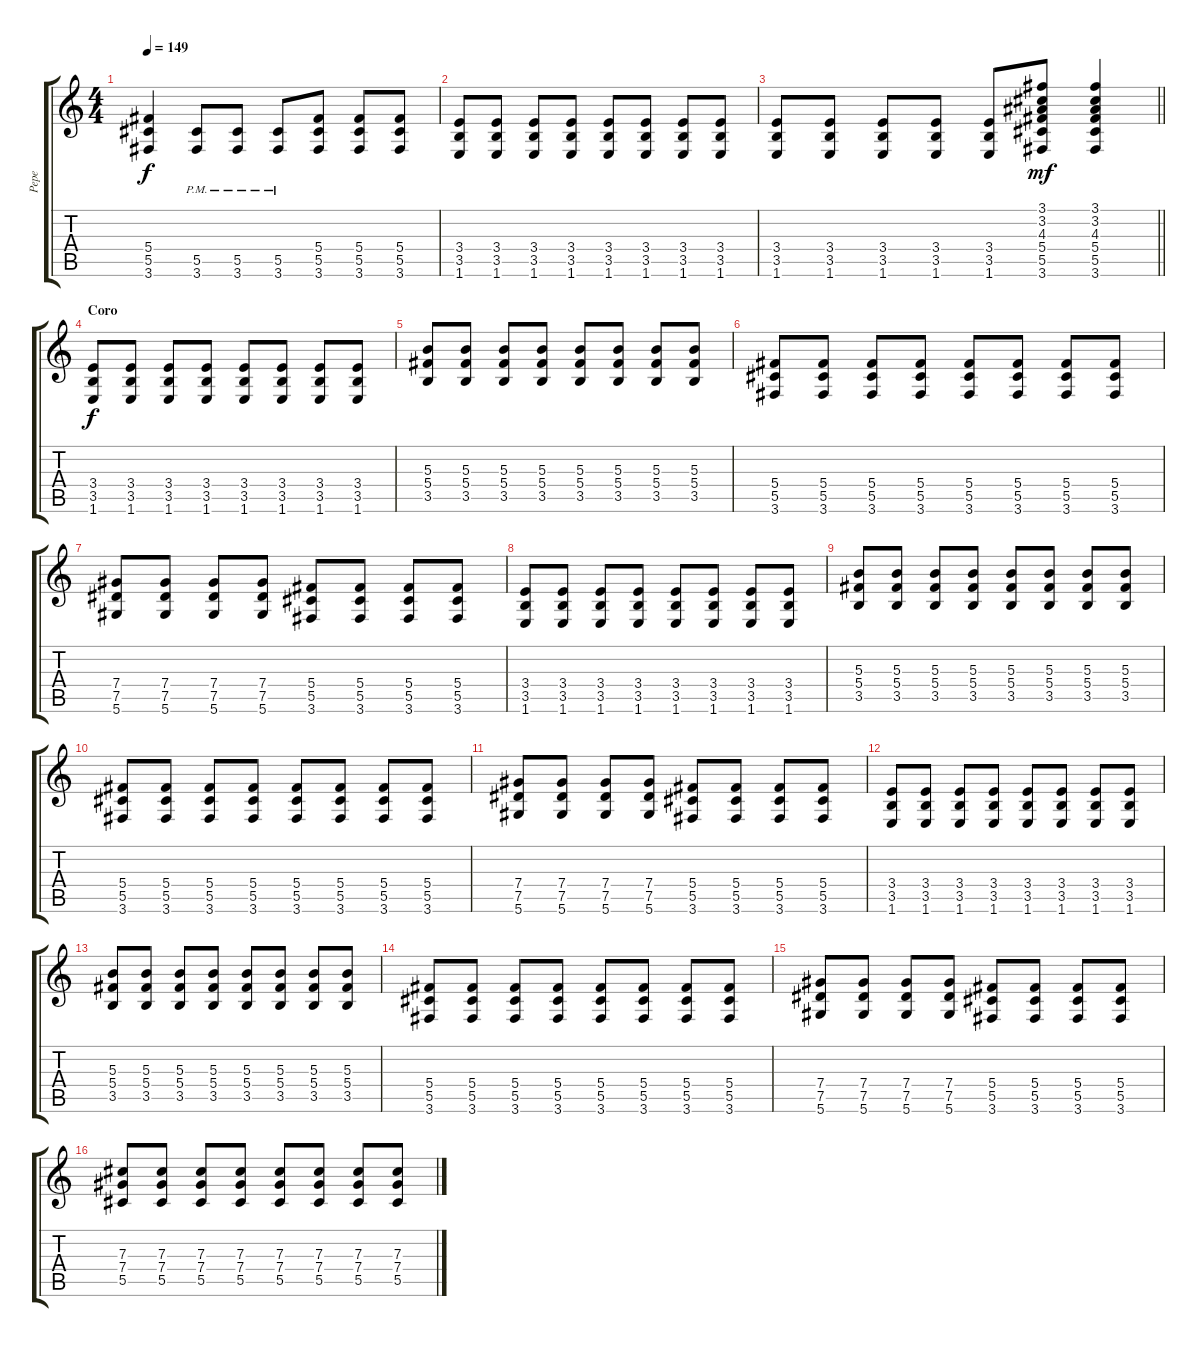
\track ("Pepe" "Pepe") {instrument distortionguitar}
\staff {score tabs}
\tuning (Eb4 Bb3 Gb3 Db3 Ab2 Eb2) {hide}
\ts (4 4)
\tempo 149
\clef g2
\ks c
(5.4 5.5 3.6).4{dy f} (5.5{pm} 3.6{pm}).8 (5.5{pm} 3.6{pm}).8 (5.5{pm} 3.6{pm}).8 (5.4 5.5 3.6).8 (5.4 5.5 3.6).8 (5.4 5.5 3.6).8 |
(3.4 3.5 1.6).8 (3.4 3.5 1.6).8 (3.4 3.5 1.6).8 (3.4 3.5 1.6).8 (3.4 3.5 1.6).8 (3.4 3.5 1.6).8 (3.4 3.5 1.6).8 (3.4 3.5 1.6).8 |
\barLineRight lightlight
(3.4 3.5 1.6).8 (3.4 3.5 1.6).8 (3.4 3.5 1.6).8 (3.4 3.5 1.6).8 (3.4 3.5 1.6).8 (3.1 3.2 4.3 5.4 5.5 3.6).8{dy mf} (3.1 3.2 4.3 5.4 5.5 3.6).4 |
\section ("" "Coro")
(3.4 3.5 1.6).8{dy f} (3.4 3.5 1.6).8 (3.4 3.5 1.6).8 (3.4 3.5 1.6).8 (3.4 3.5 1.6).8 (3.4 3.5 1.6).8 (3.4 3.5 1.6).8 (3.4 3.5 1.6).8 |
(5.3 5.4 3.5).8 (5.3 5.4 3.5).8 (5.3 5.4 3.5).8 (5.3 5.4 3.5).8 (5.3 5.4 3.5).8 (5.3 5.4 3.5).8 (5.3 5.4 3.5).8 (5.3 5.4 3.5).8 |
(5.4 5.5 3.6).8 (5.4 5.5 3.6).8 (5.4 5.5 3.6).8 (5.4 5.5 3.6).8 (5.4 5.5 3.6).8 (5.4 5.5 3.6).8 (5.4 5.5 3.6).8 (5.4 5.5 3.6).8 |
(7.4 7.5 5.6).8 (7.4 7.5 5.6).8 (7.4 7.5 5.6).8 (7.4 7.5 5.6).8 (5.4 5.5 3.6).8 (5.4 5.5 3.6).8 (5.4 5.5 3.6).8 (5.4 5.5 3.6).8 |
(3.4 3.5 1.6).8 (3.4 3.5 1.6).8 (3.4 3.5 1.6).8 (3.4 3.5 1.6).8 (3.4 3.5 1.6).8 (3.4 3.5 1.6).8 (3.4 3.5 1.6).8 (3.4 3.5 1.6).8 |
(5.3 5.4 3.5).8 (5.3 5.4 3.5).8 (5.3 5.4 3.5).8 (5.3 5.4 3.5).8 (5.3 5.4 3.5).8 (5.3 5.4 3.5).8 (5.3 5.4 3.5).8 (5.3 5.4 3.5).8 |
(5.4 5.5 3.6).8 (5.4 5.5 3.6).8 (5.4 5.5 3.6).8 (5.4 5.5 3.6).8 (5.4 5.5 3.6).8 (5.4 5.5 3.6).8 (5.4 5.5 3.6).8 (5.4 5.5 3.6).8 |
(7.4 7.5 5.6).8 (7.4 7.5 5.6).8 (7.4 7.5 5.6).8 (7.4 7.5 5.6).8 (5.4 5.5 3.6).8 (5.4 5.5 3.6).8 (5.4 5.5 3.6).8 (5.4 5.5 3.6).8 |
(3.4 3.5 1.6).8 (3.4 3.5 1.6).8 (3.4 3.5 1.6).8 (3.4 3.5 1.6).8 (3.4 3.5 1.6).8 (3.4 3.5 1.6).8 (3.4 3.5 1.6).8 (3.4 3.5 1.6).8 |
(5.3 5.4 3.5).8 (5.3 5.4 3.5).8 (5.3 5.4 3.5).8 (5.3 5.4 3.5).8 (5.3 5.4 3.5).8 (5.3 5.4 3.5).8 (5.3 5.4 3.5).8 (5.3 5.4 3.5).8 |
(5.4 5.5 3.6).8 (5.4 5.5 3.6).8 (5.4 5.5 3.6).8 (5.4 5.5 3.6).8 (5.4 5.5 3.6).8 (5.4 5.5 3.6).8 (5.4 5.5 3.6).8 (5.4 5.5 3.6).8 |
(7.4 7.5 5.6).8 (7.4 7.5 5.6).8 (7.4 7.5 5.6).8 (7.4 7.5 5.6).8 (5.4 5.5 3.6).8 (5.4 5.5 3.6).8 (5.4 5.5 3.6).8 (5.4 5.5 3.6).8 |
(7.3 7.4 5.5).8 (7.3 7.4 5.5).8 (7.3 7.4 5.5).8 (7.3 7.4 5.5).8 (7.3 7.4 5.5).8 (7.3 7.4 5.5).8 (7.3 7.4 5.5).8 (7.3 7.4 5.5).8
